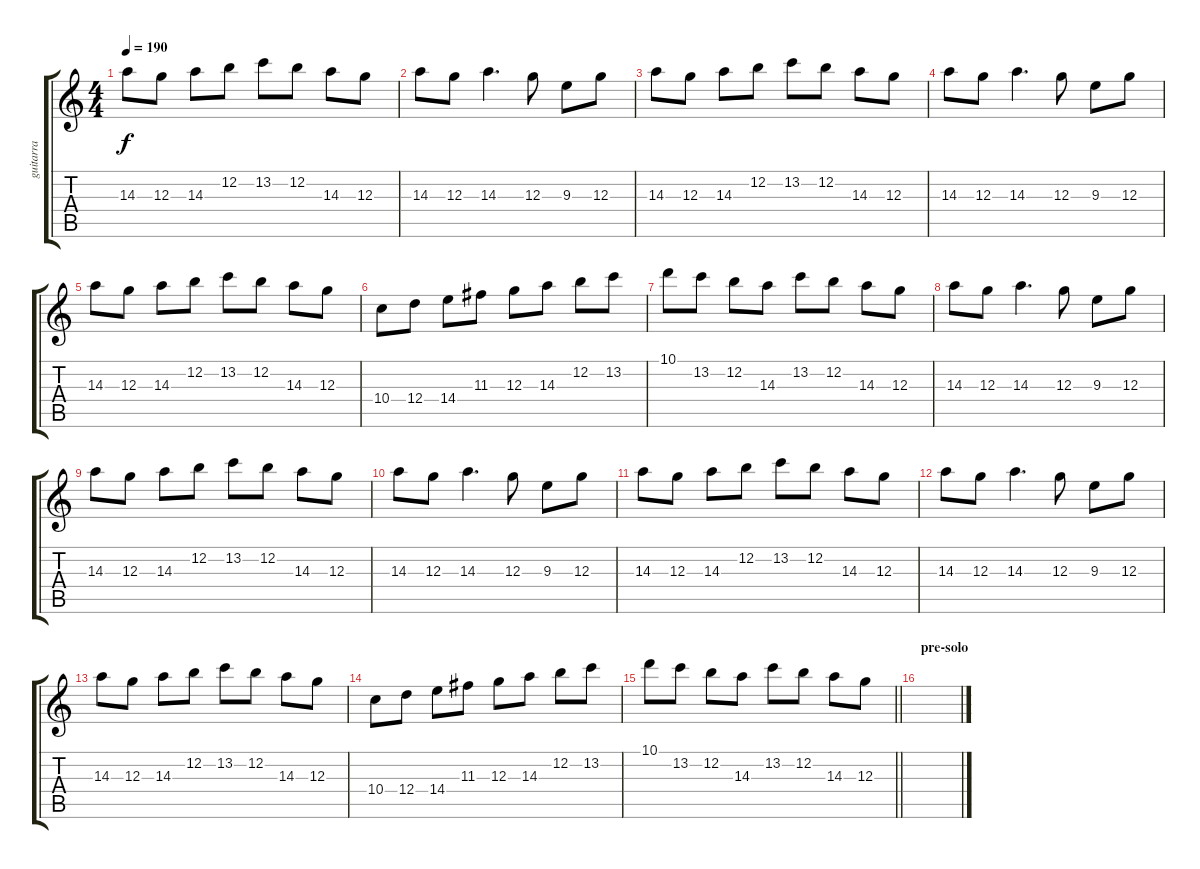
\track ("guitarra" "guitarra") {instrument overdrivenguitar}
\staff {score tabs}
\tuning (E4 B3 G3 D3 A2 E2) {hide}
\ts (4 4)
\tempo 190
\clef g2
\ks c
14.3.8{dy f} 12.3.8 14.3.8 12.2.8 13.2.8 12.2.8 14.3.8 12.3.8 |
14.3.8 12.3.8 14.3.4{d} 12.3.8 9.3.8 12.3.8 |
14.3.8 12.3.8 14.3.8 12.2.8 13.2.8 12.2.8 14.3.8 12.3.8 |
14.3.8 12.3.8 14.3.4{d} 12.3.8 9.3.8 12.3.8 |
14.3.8 12.3.8 14.3.8 12.2.8 13.2.8 12.2.8 14.3.8 12.3.8 |
10.4.8 12.4.8 14.4.8 11.3.8 12.3.8 14.3.8 12.2.8 13.2.8 |
10.1.8 13.2.8 12.2.8 14.3.8 13.2.8 12.2.8 14.3.8 12.3.8 |
14.3.8 12.3.8 14.3.4{d} 12.3.8 9.3.8 12.3.8 |
14.3.8 12.3.8 14.3.8 12.2.8 13.2.8 12.2.8 14.3.8 12.3.8 |
14.3.8 12.3.8 14.3.4{d} 12.3.8 9.3.8 12.3.8 |
14.3.8 12.3.8 14.3.8 12.2.8 13.2.8 12.2.8 14.3.8 12.3.8 |
14.3.8 12.3.8 14.3.4{d} 12.3.8 9.3.8 12.3.8 |
14.3.8 12.3.8 14.3.8 12.2.8 13.2.8 12.2.8 14.3.8 12.3.8 |
10.4.8 12.4.8 14.4.8 11.3.8 12.3.8 14.3.8 12.2.8 13.2.8 |
\barLineRight lightlight
10.1.8 13.2.8 12.2.8 14.3.8 13.2.8 12.2.8 14.3.8 12.3.8 |
\section ("" "pre-solo")
